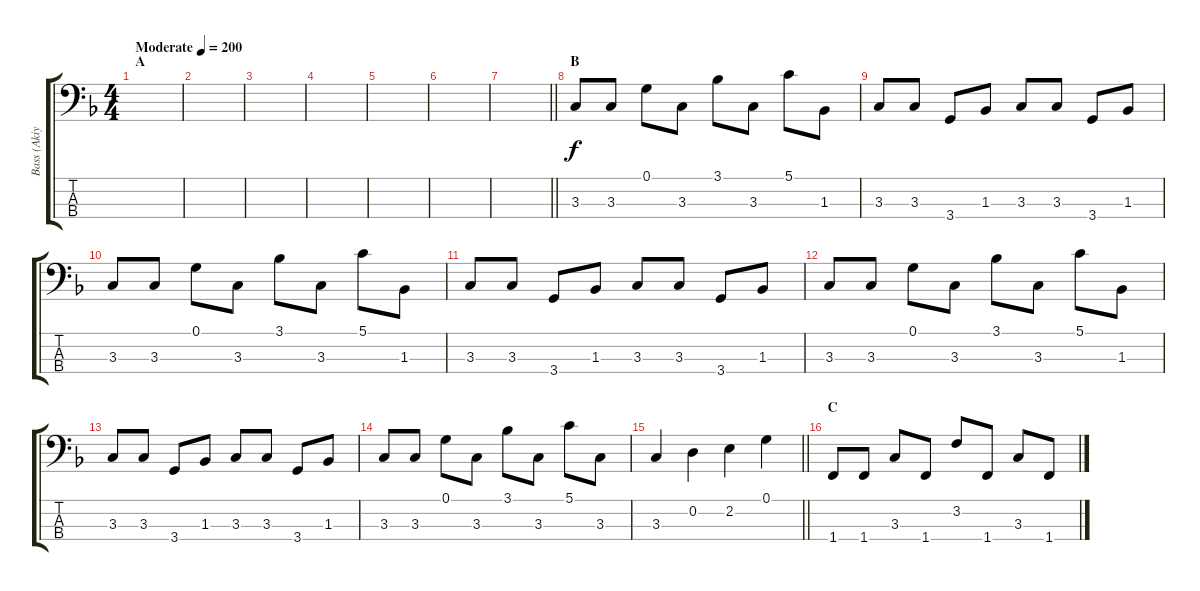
\track ("Bass (Akiyama Mio)" "Bass (Akiy") {instrument electricbassfinger}
\staff {score tabs}
\tuning (G2 D2 A1 E1) {hide}
\ts (4 4)
\section ("" "A")
\tempo (200 "Moderate")
\clef f4
\ks f
|
|
|
|
|
|
\barLineRight lightlight
|
\section ("" "B")
3.3.8 3.3.8 0.1.8 3.3.8 3.1.8 3.3.8 5.1.8 1.3.8 |
3.3.8 3.3.8 3.4.8 1.3.8 3.3.8 3.3.8 3.4.8 1.3.8 |
3.3.8 3.3.8 0.1.8 3.3.8 3.1.8 3.3.8 5.1.8 1.3.8 |
3.3.8 3.3.8 3.4.8 1.3.8 3.3.8 3.3.8 3.4.8 1.3.8 |
3.3.8 3.3.8 0.1.8 3.3.8 3.1.8 3.3.8 5.1.8 1.3.8 |
3.3.8 3.3.8 3.4.8 1.3.8 3.3.8 3.3.8 3.4.8 1.3.8 |
3.3.8 3.3.8 0.1.8 3.3.8 3.1.8 3.3.8 5.1.8 3.3.8 |
\barLineRight lightlight
3.3.4 0.2.4 2.2.4 0.1.4 |
\section ("" "C")
1.4.8 1.4.8 3.3.8 1.4.8 3.2.8 1.4.8 3.3.8 1.4.8
